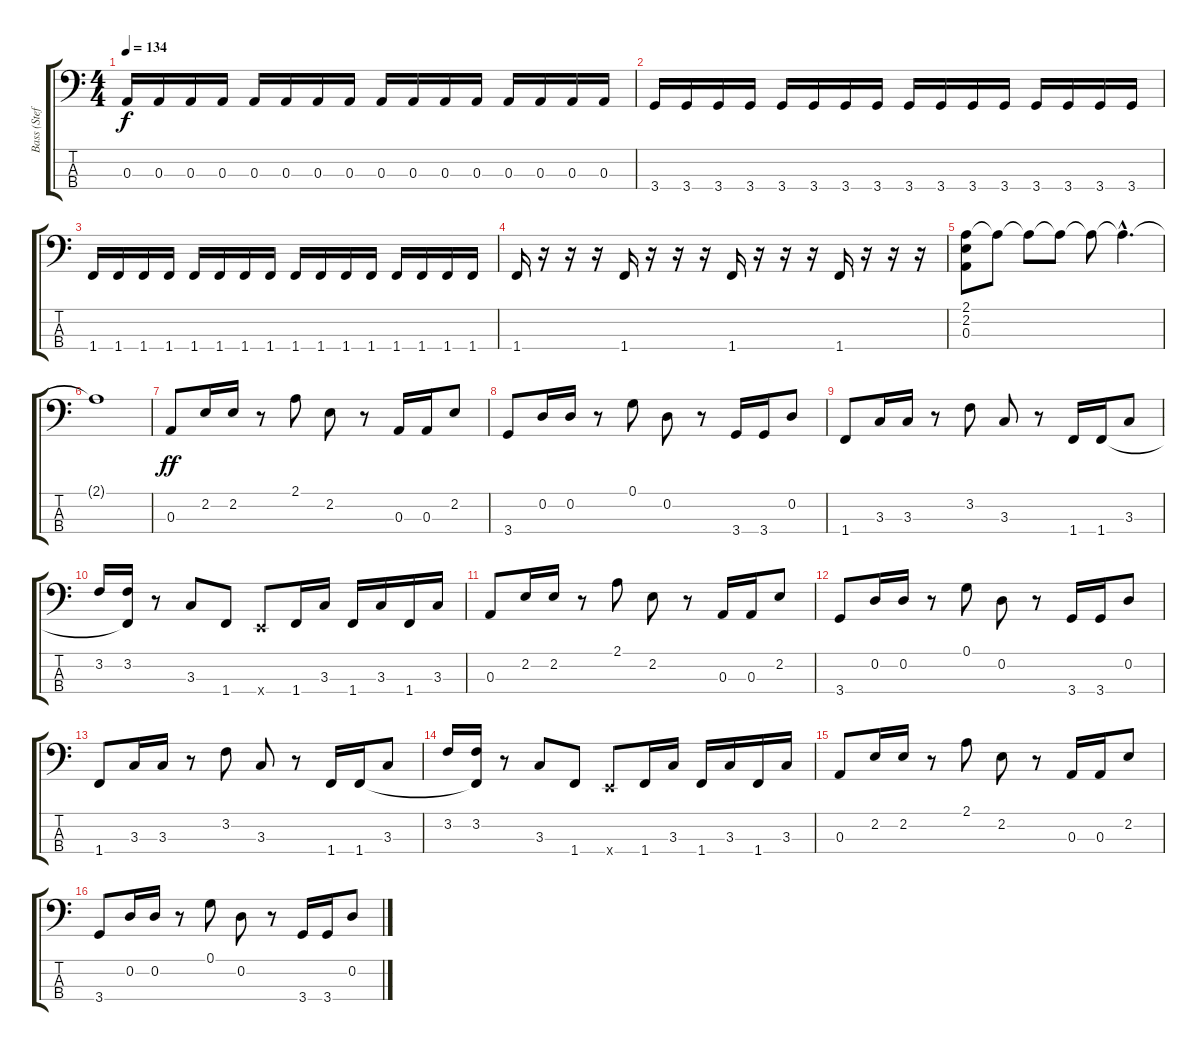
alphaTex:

\track ("Bass (Stefan)" "Bass (Stef") {instrument electricbasspick}
\staff {score tabs}
\tuning (G2 D2 A1 E1) {hide}
\ts (4 4)
\tempo 134
\clef f4
\ks c
0.3.16{dy f} 0.3.16 0.3.16 0.3.16 0.3.16 0.3.16 0.3.16 0.3.16 0.3.16 0.3.16 0.3.16 0.3.16 0.3.16 0.3.16 0.3.16 0.3.16 |
3.4.16 3.4.16 3.4.16 3.4.16 3.4.16 3.4.16 3.4.16 3.4.16 3.4.16 3.4.16 3.4.16 3.4.16 3.4.16 3.4.16 3.4.16 3.4.16 |
1.4.16 1.4.16 1.4.16 1.4.16 1.4.16 1.4.16 1.4.16 1.4.16 1.4.16 1.4.16 1.4.16 1.4.16 1.4.16 1.4.16 1.4.16 1.4.16 |
1.4.16 r.16 r.16 r.16 1.4.16 r.16 r.16 r.16 1.4.16 r.16 r.16 r.16 1.4.16 r.16 r.16 r.16 |
(2.1 2.2 0.3).8 2.1{t}.8 2.1{t}.8 2.1{t}.8 2.1{t}.8 2.1{hac t}.4{d} |
2.1{t}.1 |
0.3.8{dy ff} 2.2.16 2.2.16 r.8 2.1.8 2.2.8 r.8 0.3.16 0.3.16 2.2.8 |
3.4.8 0.2.16 0.2.16 r.8 0.1.8 0.2.8 r.8 3.4.16 3.4.16 0.2.8 |
1.4.8 3.3.16 3.3.16 r.8 3.2.8 3.3.8 r.8 1.4.16 1.4.16 3.3.8 |
3.2.16 (3.2 1.4{t}).16 r.8 3.3.8 1.4.8 0.4{x}.8 1.4.16 3.3.16 1.4.16 3.3.16 1.4.16 3.3.16 |
0.3.8 2.2.16 2.2.16 r.8 2.1.8 2.2.8 r.8 0.3.16 0.3.16 2.2.8 |
3.4.8 0.2.16 0.2.16 r.8 0.1.8 0.2.8 r.8 3.4.16 3.4.16 0.2.8 |
1.4.8 3.3.16 3.3.16 r.8 3.2.8 3.3.8 r.8 1.4.16 1.4.16 3.3.8 |
3.2.16 (3.2 1.4{t}).16 r.8 3.3.8 1.4.8 0.4{x}.8 1.4.16 3.3.16 1.4.16 3.3.16 1.4.16 3.3.16 |
0.3.8 2.2.16 2.2.16 r.8 2.1.8 2.2.8 r.8 0.3.16 0.3.16 2.2.8 |
3.4.8 0.2.16 0.2.16 r.8 0.1.8 0.2.8 r.8 3.4.16 3.4.16 0.2.8
